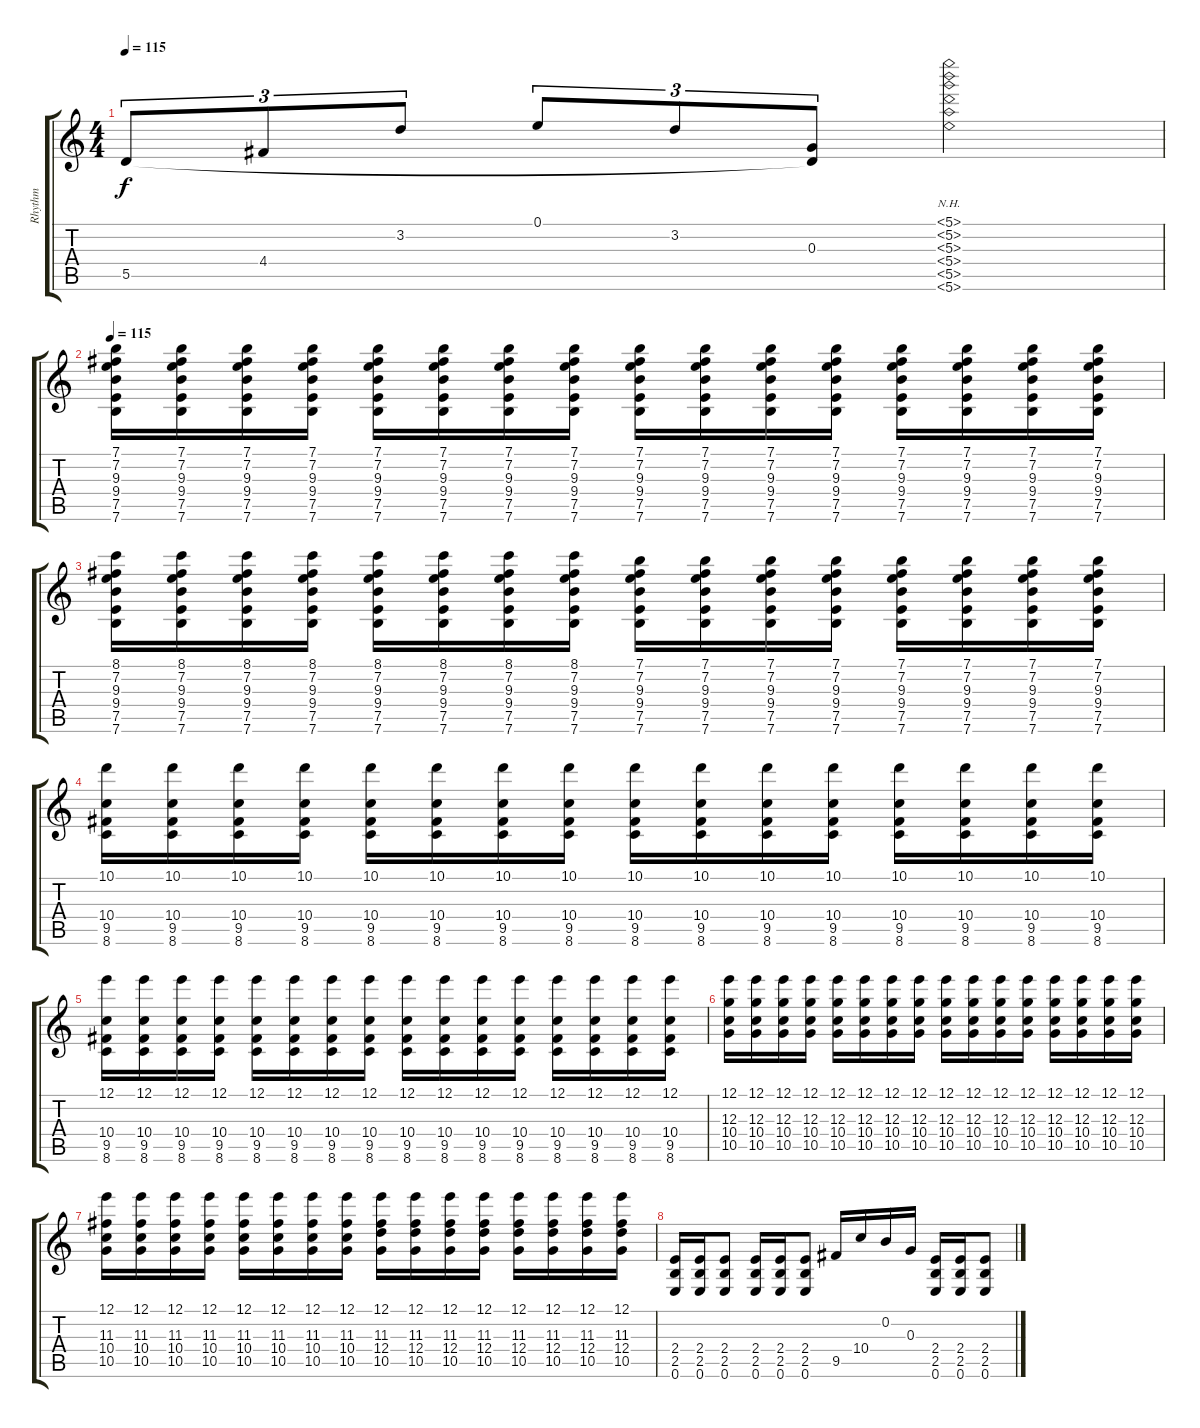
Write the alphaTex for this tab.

\track ("Rhythm" "Rhythm") {instrument distortionguitar}
\staff {score tabs}
\tuning (E4 B3 G3 D3 A2 E2) {hide}
\ts (4 4)
\tempo 115
\clef g2
\ks c
5.5.8{tu (3 2) dy f} 4.4.8{tu (3 2)} 3.2.8{tu (3 2)} 0.1.8{tu (3 2)} 3.2.8{tu (3 2)} (0.3 5.5{t}).8{tu (3 2)} (5.1{nh} 5.2{nh} 5.3{nh} 5.4{nh} 5.5{nh} 5.6{nh}).2 |
\tempo 115
(7.1 7.2 9.3 9.4 7.5 7.6).16{instrument distortionguitar} (7.1 7.2 9.3 9.4 7.5 7.6).16 (7.1 7.2 9.3 9.4 7.5 7.6).16 (7.1 7.2 9.3 9.4 7.5 7.6).16 (7.1 7.2 9.3 9.4 7.5 7.6).16 (7.1 7.2 9.3 9.4 7.5 7.6).16 (7.1 7.2 9.3 9.4 7.5 7.6).16 (7.1 7.2 9.3 9.4 7.5 7.6).16 (7.1 7.2 9.3 9.4 7.5 7.6).16 (7.1 7.2 9.3 9.4 7.5 7.6).16 (7.1 7.2 9.3 9.4 7.5 7.6).16 (7.1 7.2 9.3 9.4 7.5 7.6).16 (7.1 7.2 9.3 9.4 7.5 7.6).16 (7.1 7.2 9.3 9.4 7.5 7.6).16 (7.1 7.2 9.3 9.4 7.5 7.6).16 (7.1 7.2 9.3 9.4 7.5 7.6).16 |
(8.1 7.2 9.3 9.4 7.5 7.6).16 (8.1 7.2 9.3 9.4 7.5 7.6).16 (8.1 7.2 9.3 9.4 7.5 7.6).16 (8.1 7.2 9.3 9.4 7.5 7.6).16 (8.1 7.2 9.3 9.4 7.5 7.6).16 (8.1 7.2 9.3 9.4 7.5 7.6).16 (8.1 7.2 9.3 9.4 7.5 7.6).16 (8.1 7.2 9.3 9.4 7.5 7.6).16 (7.1 7.2 9.3 9.4 7.5 7.6).16 (7.1 7.2 9.3 9.4 7.5 7.6).16 (7.1 7.2 9.3 9.4 7.5 7.6).16 (7.1 7.2 9.3 9.4 7.5 7.6).16 (7.1 7.2 9.3 9.4 7.5 7.6).16 (7.1 7.2 9.3 9.4 7.5 7.6).16 (7.1 7.2 9.3 9.4 7.5 7.6).16 (7.1 7.2 9.3 9.4 7.5 7.6).16 |
(10.1 10.4 9.5 8.6).16 (10.1 10.4 9.5 8.6).16 (10.1 10.4 9.5 8.6).16 (10.1 10.4 9.5 8.6).16 (10.1 10.4 9.5 8.6).16 (10.1 10.4 9.5 8.6).16 (10.1 10.4 9.5 8.6).16 (10.1 10.4 9.5 8.6).16 (10.1 10.4 9.5 8.6).16 (10.1 10.4 9.5 8.6).16 (10.1 10.4 9.5 8.6).16 (10.1 10.4 9.5 8.6).16 (10.1 10.4 9.5 8.6).16 (10.1 10.4 9.5 8.6).16 (10.1 10.4 9.5 8.6).16 (10.1 10.4 9.5 8.6).16 |
(12.1 10.4 9.5 8.6).16 (12.1 10.4 9.5 8.6).16 (12.1 10.4 9.5 8.6).16 (12.1 10.4 9.5 8.6).16 (12.1 10.4 9.5 8.6).16 (12.1 10.4 9.5 8.6).16 (12.1 10.4 9.5 8.6).16 (12.1 10.4 9.5 8.6).16 (12.1 10.4 9.5 8.6).16 (12.1 10.4 9.5 8.6).16 (12.1 10.4 9.5 8.6).16 (12.1 10.4 9.5 8.6).16 (12.1 10.4 9.5 8.6).16 (12.1 10.4 9.5 8.6).16 (12.1 10.4 9.5 8.6).16 (12.1 10.4 9.5 8.6).16 |
(12.1 12.3 10.4 10.5).16 (12.1 12.3 10.4 10.5).16 (12.1 12.3 10.4 10.5).16 (12.1 12.3 10.4 10.5).16 (12.1 12.3 10.4 10.5).16 (12.1 12.3 10.4 10.5).16 (12.1 12.3 10.4 10.5).16 (12.1 12.3 10.4 10.5).16 (12.1 12.3 10.4 10.5).16 (12.1 12.3 10.4 10.5).16 (12.1 12.3 10.4 10.5).16 (12.1 12.3 10.4 10.5).16 (12.1 12.3 10.4 10.5).16 (12.1 12.3 10.4 10.5).16 (12.1 12.3 10.4 10.5).16 (12.1 12.3 10.4 10.5).16 |
(12.1 11.3 10.4 10.5).16 (12.1 11.3 10.4 10.5).16 (12.1 11.3 10.4 10.5).16 (12.1 11.3 10.4 10.5).16 (12.1 11.3 10.4 10.5).16 (12.1 11.3 10.4 10.5).16 (12.1 11.3 10.4 10.5).16 (12.1 11.3 10.4 10.5).16 (12.1 11.3 12.4 10.5).16 (12.1 11.3 12.4 10.5).16 (12.1 11.3 12.4 10.5).16 (12.1 11.3 12.4 10.5).16 (12.1 11.3 12.4 10.5).16 (12.1 11.3 12.4 10.5).16 (12.1 11.3 12.4 10.5).16 (12.1 11.3 12.4 10.5).16 |
(2.4 2.5 0.6).16 (2.4 2.5 0.6).16 (2.4 2.5 0.6).8 (2.4 2.5 0.6).16 (2.4 2.5 0.6).16 (2.4 2.5 0.6).8 9.5.16 10.4.16 0.2.16 0.3.16 (2.4 2.5 0.6).16 (2.4 2.5 0.6).16 (2.4 2.5 0.6).8
